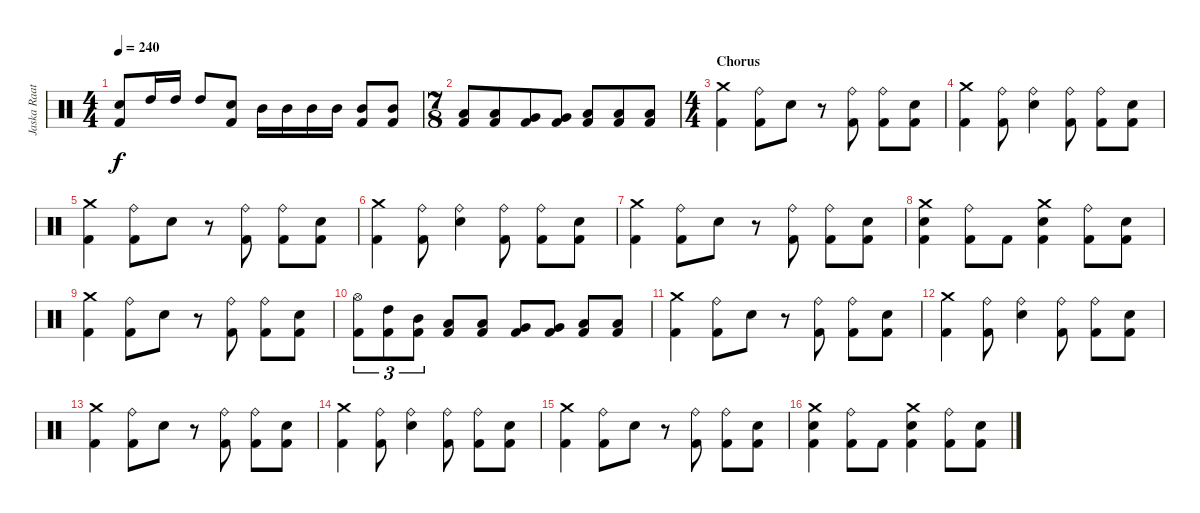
\track ("Jaska Raatikainen" "Jaska Raat") {instrument percussion}
\staff {score}
\articulation defaults
\ts (4 4)
\tempo 240
\clef neutral
\ks c
("Snare (hit) 2" "Kick (hit) 2").8{dy f} "High Tom (hit)".16 "High Tom (hit)".16 "High Tom (hit)".8 ("Snare (hit) 2" "Kick (hit) 2").8 "Mid Tom (hit)".16 "Mid Tom (hit)".16 "Mid Tom (hit)".16 "Mid Tom (hit)".16 ("Mid Tom (hit)" "Kick (hit) 2").8 ("Mid Tom (hit)" "Kick (hit) 2").8 |
\ts (7 8)
("Low Tom (hit)" "Kick (hit) 2").8 ("Low Tom (hit)" "Kick (hit) 2").8 ("Very Low Tom (hit)" "Kick (hit) 2").8 ("Very Low Tom (hit)" "Kick (hit) 2").8 ("Low Floor Tom (hit)" "Kick (hit) 2").8 ("Low Floor Tom (hit)" "Kick (hit) 2").8 ("Low Floor Tom (hit)" "Kick (hit) 2").8 |
\ts (4 4)
\section ("" "Chorus")
("Crash medium (hit)" "Kick (hit) 2").4 ("Ride (bell)" "Kick (hit) 2").8 "Snare (hit) 2".8 r.8 ("Ride (bell)" "Kick (hit) 2").8 ("Ride (bell)" "Kick (hit) 2").8 ("Snare (hit) 2" "Kick (hit) 2").8 |
("Crash medium (hit)" "Kick (hit) 2").4 ("Ride (bell)" "Kick (hit) 2").8 ("Ride (bell)" "Snare (hit) 2").4 ("Ride (bell)" "Kick (hit) 2").8 ("Ride (bell)" "Kick (hit) 2").8 ("Snare (hit) 2" "Kick (hit) 2").8 |
("Crash medium (hit)" "Kick (hit) 2").4 ("Ride (bell)" "Kick (hit) 2").8 "Snare (hit) 2".8 r.8 ("Ride (bell)" "Kick (hit) 2").8 ("Ride (bell)" "Kick (hit) 2").8 ("Snare (hit) 2" "Kick (hit) 2").8 |
("Crash medium (hit)" "Kick (hit) 2").4 ("Ride (bell)" "Kick (hit) 2").8 ("Ride (bell)" "Snare (hit) 2").4 ("Ride (bell)" "Kick (hit) 2").8 ("Ride (bell)" "Kick (hit) 2").8 ("Snare (hit) 2" "Kick (hit) 2").8 |
("Crash medium (hit)" "Kick (hit) 2").4 ("Ride (bell)" "Kick (hit) 2").8 "Snare (hit) 2".8 r.8 ("Ride (bell)" "Kick (hit) 2").8 ("Ride (bell)" "Kick (hit) 2").8 ("Snare (hit) 2" "Kick (hit) 2").8 |
("Crash medium (hit)" "Snare (hit) 2" "Kick (hit) 2").4 ("Ride (bell)" "Kick (hit) 2").8 "Kick (hit) 2".8 ("Crash medium (hit)" "Snare (hit) 2" "Kick (hit) 2").4 ("Ride (bell)" "Kick (hit) 2").8 ("Snare (hit) 2" "Kick (hit) 2").8 |
("Crash medium (hit)" "Kick (hit) 2").4 ("Ride (bell)" "Kick (hit) 2").8 "Snare (hit) 2".8 r.8 ("Ride (bell)" "Kick (hit) 2").8 ("Ride (bell)" "Kick (hit) 2").8 ("Snare (hit) 2" "Kick (hit) 2").8 |
("Hi-Hat (open)" "Kick (hit) 2").8{tu (3 2)} ("High Tom (hit)" "Kick (hit) 2").8{tu (3 2)} ("Mid Tom (hit)" "Kick (hit) 2").8{tu (3 2)} ("Low Tom (hit)" "Kick (hit) 2").8 ("Low Tom (hit)" "Kick (hit) 2").8 ("Very Low Tom (hit)" "Kick (hit) 2").8 ("Very Low Tom (hit)" "Kick (hit) 2").8 ("Low Floor Tom (hit)" "Kick (hit) 2").8 ("Low Floor Tom (hit)" "Kick (hit) 2").8 |
("Crash medium (hit)" "Kick (hit) 2").4 ("Ride (bell)" "Kick (hit) 2").8 "Snare (hit) 2".8 r.8 ("Ride (bell)" "Kick (hit) 2").8 ("Ride (bell)" "Kick (hit) 2").8 ("Snare (hit) 2" "Kick (hit) 2").8 |
("Crash medium (hit)" "Kick (hit) 2").4 ("Ride (bell)" "Kick (hit) 2").8 ("Ride (bell)" "Snare (hit) 2").4 ("Ride (bell)" "Kick (hit) 2").8 ("Ride (bell)" "Kick (hit) 2").8 ("Snare (hit) 2" "Kick (hit) 2").8 |
("Crash medium (hit)" "Kick (hit) 2").4 ("Ride (bell)" "Kick (hit) 2").8 "Snare (hit) 2".8 r.8 ("Ride (bell)" "Kick (hit) 2").8 ("Ride (bell)" "Kick (hit) 2").8 ("Snare (hit) 2" "Kick (hit) 2").8 |
("Crash medium (hit)" "Kick (hit) 2").4 ("Ride (bell)" "Kick (hit) 2").8 ("Ride (bell)" "Snare (hit) 2").4 ("Ride (bell)" "Kick (hit) 2").8 ("Ride (bell)" "Kick (hit) 2").8 ("Snare (hit) 2" "Kick (hit) 2").8 |
("Crash medium (hit)" "Kick (hit) 2").4 ("Ride (bell)" "Kick (hit) 2").8 "Snare (hit) 2".8 r.8 ("Ride (bell)" "Kick (hit) 2").8 ("Ride (bell)" "Kick (hit) 2").8 ("Snare (hit) 2" "Kick (hit) 2").8 |
("Crash medium (hit)" "Snare (hit) 2" "Kick (hit) 2").4 ("Ride (bell)" "Kick (hit) 2").8 "Kick (hit) 2".8 ("Crash medium (hit)" "Snare (hit) 2" "Kick (hit) 2").4 ("Ride (bell)" "Kick (hit) 2").8 ("Snare (hit) 2" "Kick (hit) 2").8
